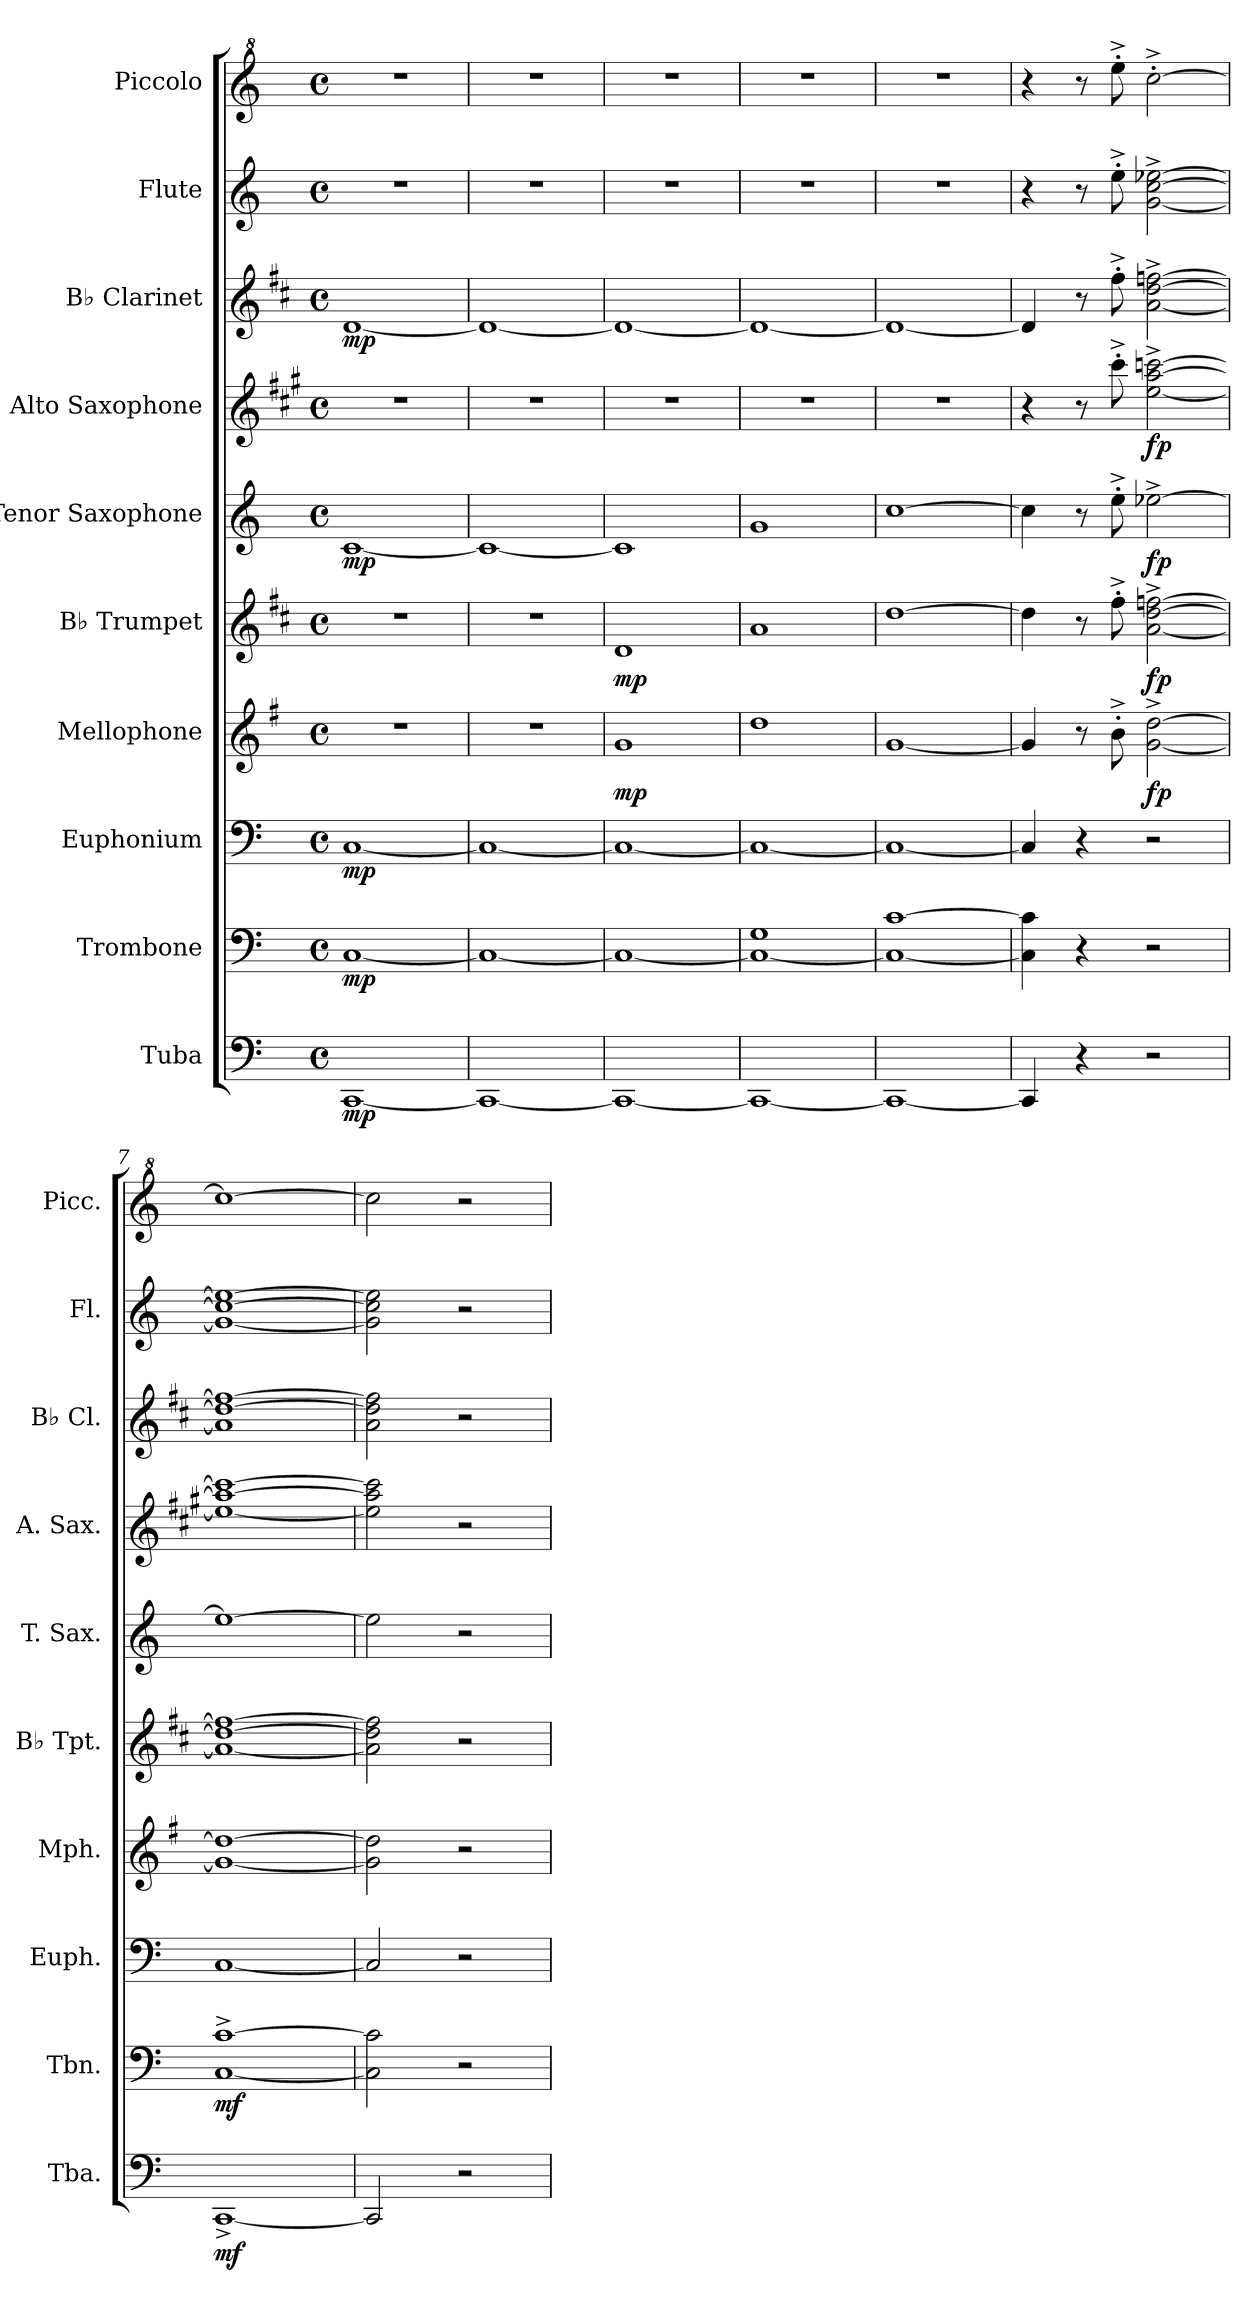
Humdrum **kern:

**kern	**dynam	**kern	**dynam	**kern	**dynam	**kern	**dynam	**kern	**dynam	**kern	**dynam	**kern	**dynam	**kern	**dynam	**kern	**kern
*part10	*part10	*part9	*part9	*part8	*part8	*part7	*part7	*part6	*part6	*part5	*part5	*part4	*part4	*part3	*part3	*part2	*part1
*staff10	*staff10	*staff9	*staff9	*staff8	*staff8	*staff7	*staff7	*staff6	*staff6	*staff5	*staff5	*staff4	*staff4	*staff3	*staff3	*staff2	*staff1
*I"Tuba	*	*I"Trombone	*	*I"Euphonium	*	*I"Mellophone	*	*I"B♭ Trumpet	*	*I"Tenor Saxophone	*	*I"Alto Saxophone	*	*I"B♭ Clarinet	*	*I"Flute	*I"Piccolo
*I'Tba.	*	*I'Tbn.	*	*I'Euph.	*	*I'Mph.	*	*I'B♭ Tpt.	*	*I'T. Sax.	*	*I'A. Sax.	*	*I'B♭ Cl.	*	*I'Fl.	*I'Picc.
*clefF4	*	*clefF4	*	*clefF4	*	*clefG2	*	*clefG2	*	*clefG2	*	*clefG2	*	*clefG2	*	*clefG2	*clefG^2
*	*	*	*	*	*	*ITrd4c7	*	*ITrd1c2	*	*ITrd8c14	*	*ITrd5c9	*	*ITrd1c2	*	*	*ITrd-7c-12
*k[]	*	*k[]	*	*k[]	*	*k[]	*	*k[]	*	*k[]	*	*k[]	*	*k[]	*	*k[]	*k[]
*M4/4	*	*M4/4	*	*M4/4	*	*M4/4	*	*M4/4	*	*M4/4	*	*M4/4	*	*M4/4	*	*M4/4	*M4/4
*met(c)	*	*met(c)	*	*met(c)	*	*met(c)	*	*met(c)	*	*met(c)	*	*met(c)	*	*met(c)	*	*met(c)	*met(c)
*MM86	*	*MM86	*	*MM86	*	*MM86	*	*MM86	*	*MM86	*	*MM86	*	*MM86	*	*MM86	*MM86
=1	=1	=1	=1	=1	=1	=1	=1	=1	=1	=1	=1	=1	=1	=1	=1	=1	=1
!	!LO:DY:b	!	!LO:DY:b	!	!LO:DY:b	!	!	!	!	!	!LO:DY:b	!	!	!	!LO:DY:b	!	!
[1CC	mp	[1C	mp	[1C	mp	1r	.	1r	.	[1C	mp	1r	.	[1c	mp	1r	1r
=2	=2	=2	=2	=2	=2	=2	=2	=2	=2	=2	=2	=2	=2	=2	=2	=2	=2
1CC_	.	1C_	.	1C_	.	1r	.	1r	.	1C_	.	1r	.	1c_	.	1r	1r
=3	=3	=3	=3	=3	=3	=3	=3	=3	=3	=3	=3	=3	=3	=3	=3	=3	=3
!	!	!	!	!	!	!	!LO:DY:b	!	!LO:DY:b	!	!	!	!	!	!	!	!
1CC_	.	1C_	.	1C_	.	1c	mp	1c	mp	1C]	.	1r	.	1c_	.	1r	1r
=4	=4	=4	=4	=4	=4	=4	=4	=4	=4	=4	=4	=4	=4	=4	=4	=4	=4
1CC_	.	1C_ 1G	.	1C_	.	1g	.	1g	.	1G	.	1r	.	1c_	.	1r	1r
=5	=5	=5	=5	=5	=5	=5	=5	=5	=5	=5	=5	=5	=5	=5	=5	=5	=5
1CC_	.	1C_ [1c	.	1C_	.	[1c	.	[1cc	.	[1c	.	1r	.	1c_	.	1r	1r
=6	=6	=6	=6	=6	=6	=6	=6	=6	=6	=6	=6	=6	=6	=6	=6	=6	=6
4CC/]	.	4C\] 4c\]	.	4C/]	.	4c/]	.	4cc\]	.	4c\]	.	4r	.	4c/]	.	4r	4r
4r	.	4r	.	4r	.	8r	.	8r	.	8r	.	8r	.	8r	.	8r	8r
.	.	.	.	.	.	8e'^\	.	8ee'^\	.	8e^'\	.	8ee^'\	.	8ee^'\	.	8ee^'\	8eeee^'\
!	!	!	!	!	!	!	!LO:DY:b	!	!LO:DY:b	!	!LO:DY:b	!	!LO:DY:b	!	!	!	!
2r	.	2r	.	2r	.	[2c\^ [2g\^	fp	[2g\^ [2cc\^ [2ee-X\^	fp	[2e-X^\	fp	[2g\^ [2cc\^ [2ee-X\^	fp	[2g\^ [2cc\^ [2ee-X\^	.	[2g\^ [2cc\^ [2ee-X\^	[2cccc^'\
=7	=7	=7	=7	=7	=7	=7	=7	=7	=7	=7	=7	=7	=7	=7	=7	=7	=7
!	!LO:DY:b	!	!LO:DY:b	!	!	!	!	!	!	!	!	!	!	!	!	!	!
[1CC^	mf	[1C^ [1c^	mf	[1C	.	1c_ 1g_	.	1g_ 1cc_ 1ee-_	.	1e-_	.	1g_ 1cc_ 1ee-_	.	1g] 1cc_ 1ee-_	.	1g_ 1cc_ 1ee-_	1cccc_
=8	=8	=8	=8	=8	=8	=8	=8	=8	=8	=8	=8	=8	=8	=8	=8	=8	=8
2CC/]	.	2C\] 2c\]	.	2C/]	.	2c\] 2g\]	.	2g\] 2cc\] 2ee-\]	.	2e-\]	.	2g\] 2cc\] 2ee-\]	.	2g\ 2cc\] 2ee-\]	.	2g\] 2cc\] 2ee-\]	2cccc\]
2r	.	2r	.	2r	.	2r	.	2r	.	2r	.	2r	.	2r	.	2r	2r
=	=	=	=	=	=	=	=	=	=	=	=	=	=	=	=	=	=
*-	*-	*-	*-	*-	*-	*-	*-	*-	*-	*-	*-	*-	*-	*-	*-	*-	*-
